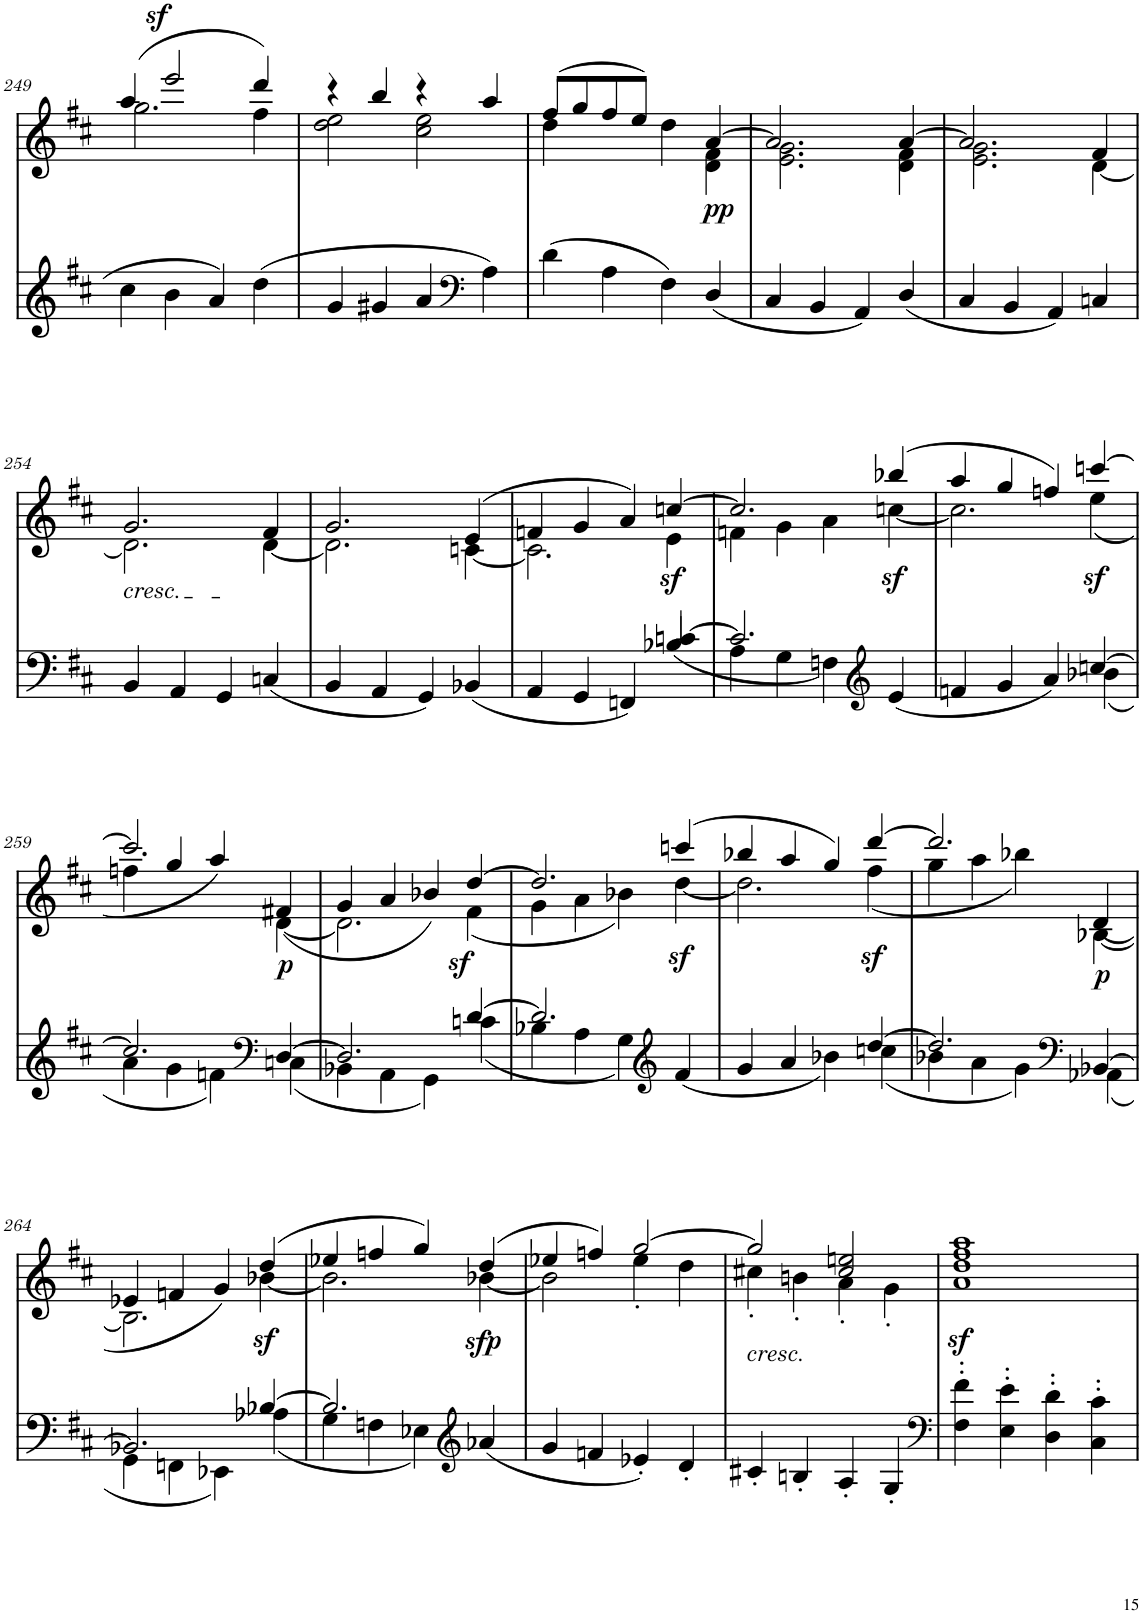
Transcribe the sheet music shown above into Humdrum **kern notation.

**kern	**dynam	**kern	**text	**dynam
*part2	*part2	*part1	*part1	*part1
*staff2	*staff2	*staff1	*staff1	*staff1
*I"piano	*	*I"piano	*	*
*I'Pno	*	*I'Pno	*	*
!!LO:PB:g=z
*clefG2	*	*clefG2	*	*
*k[f#c#]	*	*k[f#c#]	*	*
*M4/4	*	*M4/4	*	*
=249	=249	=249	=249	=249
*	*	*^	*	*
4cc#\	.	(4aa/	2.gg\	.	.
!	!	!	!	!	!LO:DY:a
4b\	.	2eee/	.	.	sf
4a/	.	.	.	.	.
(4dd\	.	4ddd/)	4ff#\	.	.
=250	=250	=250	=250	=250	=250
4g/	.	4r	2dd\ 2ee\	.	.
4g#X/	.	4bb/	.	.	.
4a/	.	4r	2cc#\ 2ee\	.	.
*clefF4	*	*	*	*	*
4A\)	.	4aa/	.	.	.
=251	=251	=251	=251	=251	=251
(4d\	.	(8ff#/L	4dd\	.	.
.	.	8gg/	.	.	.
4A\	.	8ff#/	2ryy	.	.
.	.	8ee/J)	.	.	.
4F#\)	.	4dd\	.	.	.
!	!	!	!	!	!LO:DY:b
(4D/	.	[4a/	4d\ 4f#\	.	pp
=252	=252	=252	=252	=252	=252
4C#/	.	2.a/]	2.e\ 2.g\	.	.
4BB/	.	.	.	.	.
4AA/)	.	.	.	.	.
(4D/	.	[4a/	4d\ 4f#\	.	.
=253	=253	=253	=253	=253	=253
4C#/	.	2.a/]	2.e\ 2.g\	.	.
4BB/	.	.	.	.	.
4AA/)	.	.	.	.	.
4Cn/	.	4f#/	[4d\	.	.
!!LO:LB:g=z	!!
=254	=254	=254	=254	=254	=254
!	!	!LO:TX:b:i:t=cresc.	!	!	!
4BB/	.	2.g/	2.d\]	.	.
4AA/	.	.	.	.	.
4GG/	.	.	.	.	.
!	!	!	!	!LO:LY:b	!
(4Cn/	.	4f#/	[4d\	<	.
=255	=255	=255	=255	=255	=255
4BB/	.	2.g/	2.d\]	.	.
4AA/	.	.	.	.	.
4GG/)	.	.	.	.	.
(4BB-X/	.	(4e/	[4cn\	.	.
=256	=256	=256	=256	=256	=256
*^	*	*	*	*	*
2.ryy	4AA/	.	4fn/	2.c\]	.	.
.	4GG/	.	4g/	.	.	.
.	4FFn/)	.	4a/)	.	.	.
!	!	!	!	!	!	!LO:DY:b
(<4B-X/	[>4cn/	.	[4ccn/	4e\	.	sf
=257	=257	=257	=257	=257	=257	=257
2.c/]	4A\	.	2.cc/]	4fn\	.	.
.	4G\	.	.	4g\	.	.
.	4Fn\)	.	.	4a\	.	.
*clefG2	*	*	*	*	*	*
!	!	!	!	!	!	!LO:DY:b
4ryy	(4e/	.	(4bb-X/	[4ccn\	.	sf
=258	=258	=258	=258	=258	=258	=258
4fn/	2.ryy	.	4aa/	2.cc\]	.	.
4g/	.	.	4gg/	.	.	.
4a/)	.	.	4ffn/)	.	.	.
!	!	!	!	!	!	!LO:DY:b
[4ccn/	(4b-X\	.	[4cccn/	(4ee\	.	sf
!!LO:LB:g=z	!!
=259	=259	=259	=259	=259	=259	=259
2.cc/]	4a\	.	4ffn\	2.ccc/]	.	.
.	4g\	.	4gg/	.	.	.
.	4fn\)	.	4aa/)	.	.	.
*clefF4	*	*	*	*	*	*
!	!	!	!	!	!LO:LY:b	!LO:DY:b
[4D/	(4Cn\	.	[4d\	(4f#X/	p	p
=260	=260	=260	=260	=260	=260	=260
2.D/]	4BB-X\	.	4g/	2.d\]	.	.
.	4AA\	.	4a/	.	.	.
.	4GG\)	.	4b-X/)	.	.	.
!	!	!	!	!	!	!LO:DY:b
[4d/	(4cn\	.	[4dd/	(4f#\	.	sf
=261	=261	=261	=261	=261	=261	=261
2.d/]	4B-X\	.	2.dd/]	4g\	.	.
.	4A\	.	.	4a\	.	.
.	4G\)	.	.	4b-X\)	.	.
*clefG2	*	*	*	*	*	*
!	!	!	!	!	!	!LO:DY:b
4ryy	(4f#/	.	(4cccn/	[4dd\	.	sf
=262	=262	=262	=262	=262	=262	=262
4g/	2.ryy	.	4bb-X/	2.dd\]	.	.
4a/	.	.	4aa/	.	.	.
4b-X\)	.	.	4gg/)	.	.	.
!	!	!	!	!	!	!LO:DY:b
[4dd/	(4ccn\	.	[4ddd/	(4ff#\	.	sf
=263	=263	=263	=263	=263	=263	=263
2.dd/]	4b-X\	.	4gg\	2.ddd/]	.	.
.	4a\	.	4aa\	.	.	.
.	4g\)	.	4bb-X\)	.	.	.
*clefF4	*	*	*	*	*	*
!	!	!LO:DY:a	!	!	!LO:LY:b	!
[4BB-X/	(4AA-X\	p	[4B-X\	(4d/	p	.
!!LO:LB:g=z	!!
=264	=264	=264	=264	=264	=264	=264
2.BB-X/]	4GG\	.	4e-X/	2.B-\]	.	.
.	4FFn\	.	4fn/	.	.	.
.	4EE-X\)	.	4g/)	.	.	.
!	!	!	!	!	!	!LO:DY:b
[4B-X/	(4A-X\	.	(4dd/	[4b-X\	.	sf
=265	=265	=265	=265	=265	=265	=265
2.B-/]	4G\	.	4ee-X/	2.b-\]	.	.
.	4Fn\	.	4ffn/	.	.	.
.	4E-X\)	.	4gg/)	.	.	.
*clefG2	*	*	*	*	*	*
!	!	!	!	!	!LO:LY:b	!LO:DY:b
!	!	!	!	!	!	!LO:DY:n=1:b
(4a-X/	4ryy	.	(4dd/	[4b-X\	p	sf p
*v	*v	*	*	*	*	*
=266	=266	=266	=266	=266	=266
4g/	.	4ee-X/	2b-\]	.	.
4fn/	.	4ffn/)	.	.	.
4e-X'/)	.	[2gg/	4ee-'\	.	.
4d'/	.	.	4dd\	.	.
=267	=267	=267	=267	=267	=267
!	!	!LO:TX:b:i:t=cresc.	!	!	!
!	!	!	!	!LO:LY:b	!
4c#X'/	.	2gg/]	4cc#X'\	<	.
4Bn'/	.	.	4bn'\	.	.
4A'/	.	2cc#/ 2een/	4a'\	.	.
4G'/	.	.	4g'\	.	.
*	*	*v	*v	*	*
=268	=268	=268	=268	=268
*clefF4	*	*	*	*
4F#\' 4f#\'	.	1az< 1ddz< 1ff#z< 1aaz<	.	.
4E\' 4e\'	.	.	.	.
4D\' 4d\'	.	.	.	.
4C#\' 4c#\'	.	.	.	.
=	=	=	=	=
*-	*-	*-	*-	*-
